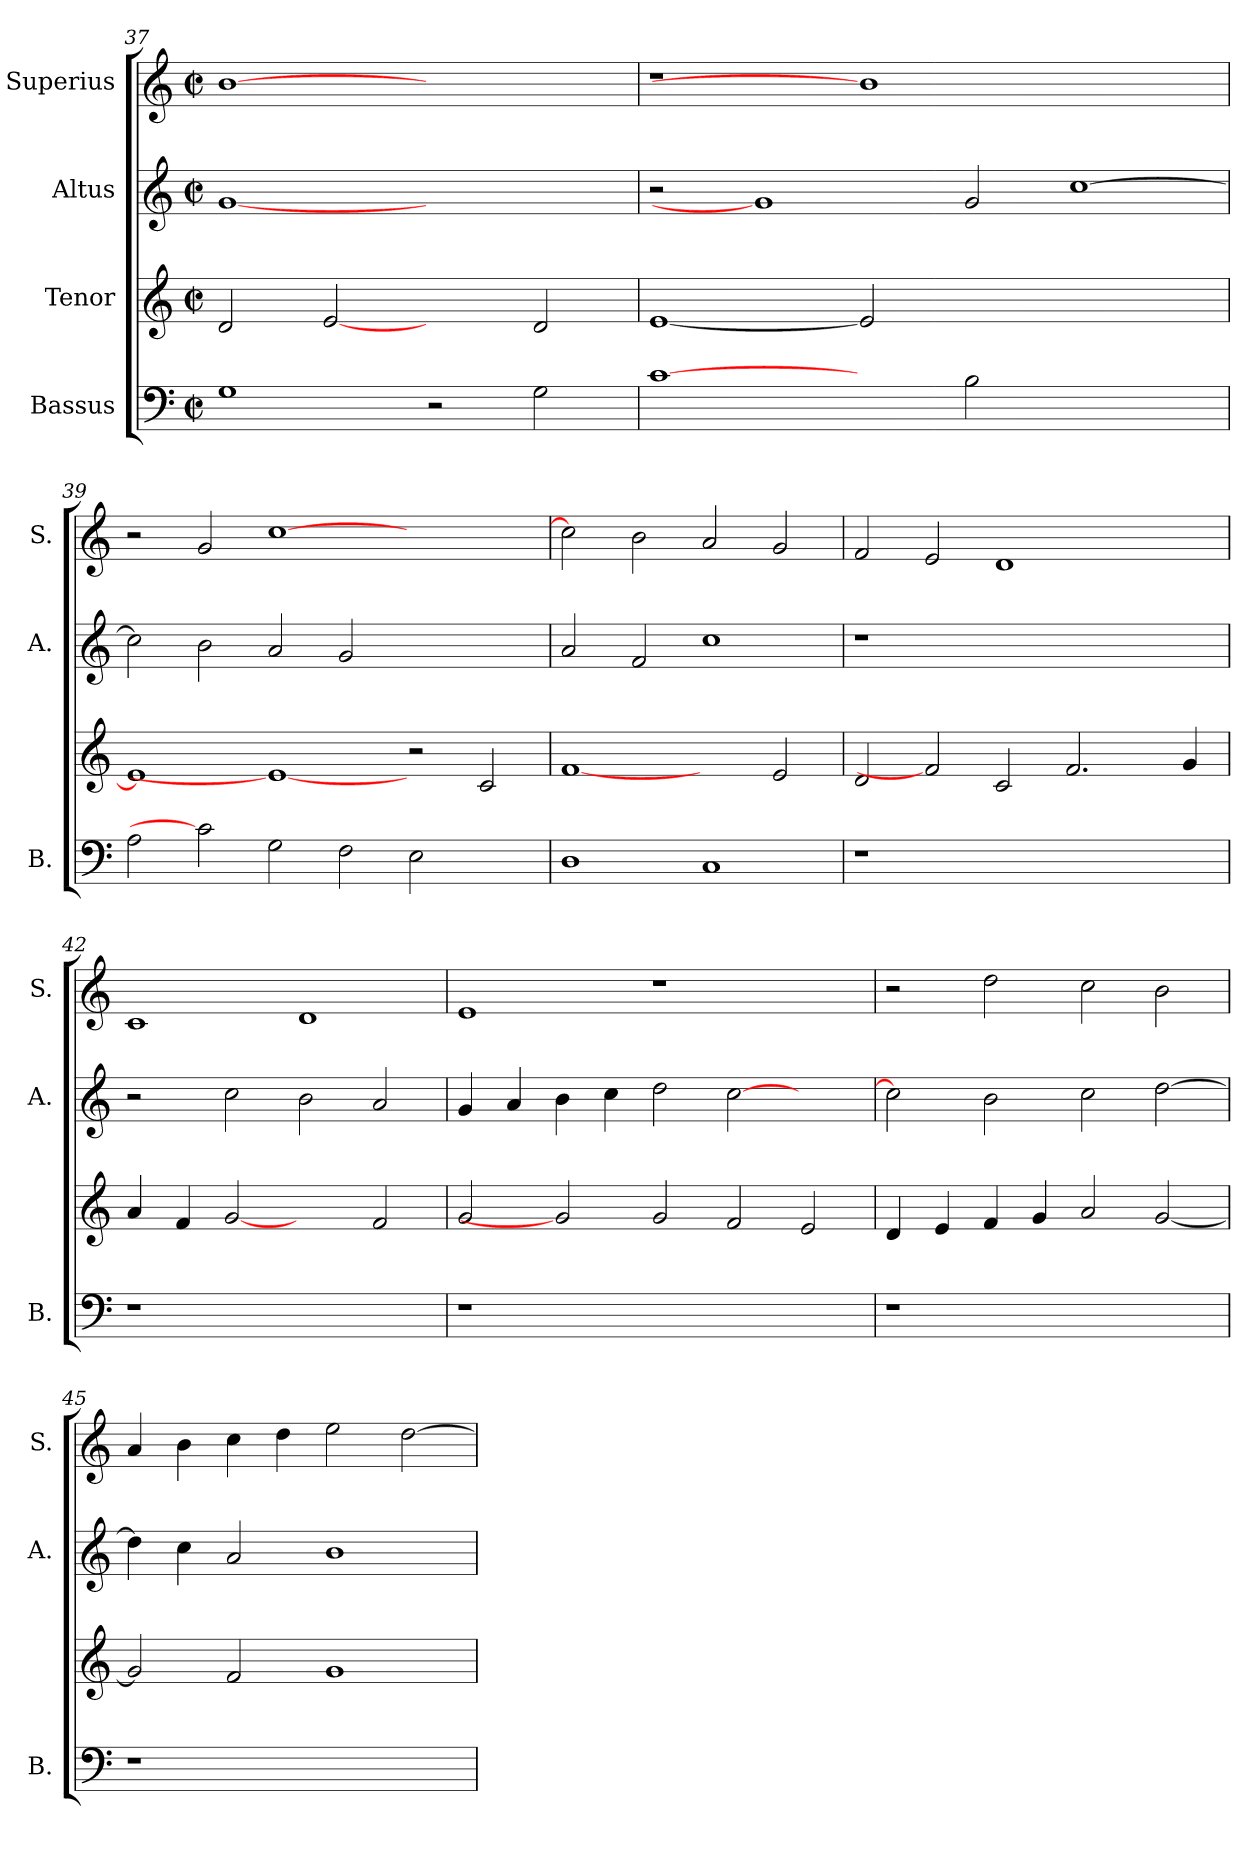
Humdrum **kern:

**kern	**kern	**kern	**kern
*part4	*part3	*part2	*part1
*staff4	*staff3	*staff2	*staff1
*I"Bassus	*I"Tenor	*I"Altus	*I"Superius
*I'B.	*	*I'A.	*I'S.
*clefF4	*clefG2	*clefG2	*clefG2
*k[]	*k[]	*k[]	*k[]
*C:	*C:	*C:	*C:
*M2/2	*M2/2	*M2/2	*M2/2
*met(c|)	*met(c|)	*met(c|)	*met(c|)
=37	=37	=37	=37
1Gi	2di/	[1gi	[1bi
.	[2ei	.	.
2r	2ryy	1ryy	1ryy
2Gi\	2di/	.	.
=38	=38	=38	=38
!	!	!	!LO:N:vis=1
[1ci	[<1ei	2r	1r
.	.	1gi]	.
2ryy	2ei]	.	1bi]
2Bi\	1.ryy	2gi/	.
1ryy	.	[>1cci	1ryy
=39	=39	=39	=39
2Ai\	1ei]	2cci\]	2r
2ci]	.	2bi\	2gi/
2Gi\	1ei_	2ai/	[>1cci
2Fi\	.	2gi/	.
2Ei\	2r	1ryy	1ryy
2ryy	2ci/	.	.
=40	=40	=40	=40
1Di	[1fi	2ai/	2cci\]
.	.	2fi/	2bi\
1Ci	2ryy	1cci	2ai/
.	2ei/	.	2gi/
!!LO:PB:g=z
=41	=41	=41	=41
!LO:N:vis=1	!	!LO:N:vis=1	!
1r	2di/	1r	2fi/
.	2fi]	.	2ei/
1.ryy	2ci/	1.ryy	1di
.	2.fi/	.	.
.	.	.	2ryy
.	4gi/	.	.
=42	=42	=42	=42
!LO:N:vis=1	!	!	!
1r	4ai/	2r	1ci
.	4fi/	.	.
.	[2gi	2cci\	.
1ryy	2ryy	2bi\	1di
.	2fi/	2ai/	.
=43	=43	=43	=43
!LO:N:vis=1	!	!	!
1r	2gi/	4gi/	1ei
.	.	4ai/	.
.	2gi]	4bi\	.
.	.	4cci\	.
1.ryy	2gi/	2ddi\	1r
.	2fi/	[>2cci\	.
.	2ei/	2ryy	2ryy
=44	=44	=44	=44
!LO:N:vis=1	!	!	!
1r	4di/	2cci\]	2r
.	4ei/	.	.
.	4fi/	2bi\	2ddi\
.	4gi/	.	.
1ryy	2ai/	2cci\	2cci\
.	[<2gi/	[>2ddi\	2bi\
!!LO:LB:g=z
=45	=45	=45	=45
!LO:N:vis=1	!	!	!
1r	2gi/]	4ddi\]	4ai/
.	.	4cci\	4bi\
.	2fi/	2ai/	4cci\
.	.	.	4ddi\
1ryy	1gi	1bi	2eei\
.	.	.	[>2ddi\
=	=	=	=
*-	*-	*-	*-
